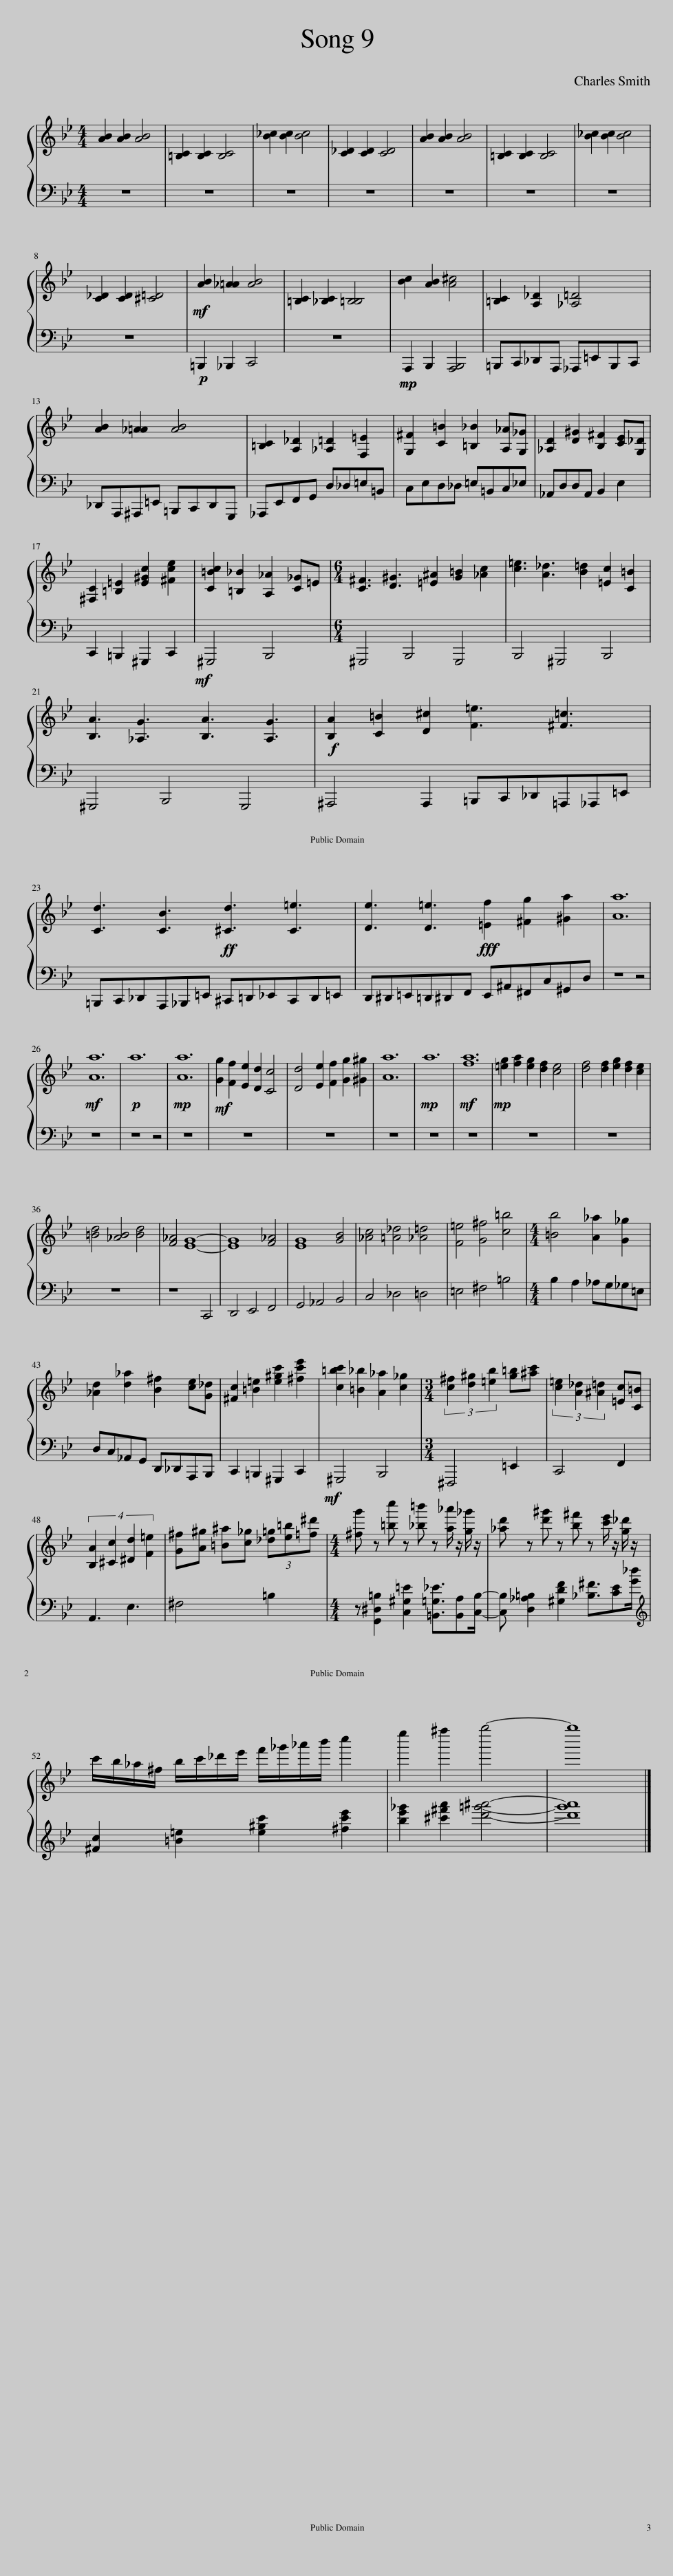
X:1
%%score { 1 | 2 }
L:1/8
M:4/4
I:linebreak $
K:Bb
V:1 treble
V:2 bass
V:1
 [AB]2 [AB]2 [AB]4 | [=B,C]2 [B,C]2 [B,C]4 | [B_c]2 [Bc]2 [Bc]4 | [C_D]2 [CD]2 [CD]4 | [AB]2 [AB]2 [AB]4 | %5
 [=B,C]2 [B,C]2 [B,C]4 | [B_c]2 [Bc]2 [Bc]4 |$ [C_D]2 [CD]2 [^C=D]4 |!mf! [AB]2 [_A=A]2 [AB]4 | [=B,C]2 [_B,C]2 [B,=B,]4 | %10
 [Bc]2 [AB]2 [A^c]4 | [=B,C]2 [A,_D]2 [_A,=D]4 |$ [AB]2 [_A=A]2 [AB]4 | [=B,C]2 [A,_D]2 [_A,=D]2 [F,=E]2 | [G,^F]2 [C=B]2 [=B,_B]2 [A,_A][G,_G] | %15
 [_A,D]2 [D^G]2 [B,^F]2 [CE][G,_D] |$ [^F,C]2 [=B,=E]2 [E^Gc]2 [^Fce]2 | [C=Bc]2 [=B,_B]2 [A,_A]2 [C_G]=E |[M:6/4] [C^F]3 [D^G]3 [=E^A]2 [G=B]2 [_Ac]2 | [c=e]3 [A_d]3 [B=d]2 [=Ec]2 [C=B]2 |$ %20
 [B,A]3 [_A,G]3 [B,A]3 [A,G]3 | [B,A]2 [C=B]2 [D^c]2 [F=e]3 [^F=c]3 |$ [Cd]3 [CB]3 [^Cd]3 [C=e]3 | [De]3 [D=e]3 [=Ef]2 [^Fg]2 [^Ga]2 | [Aa]12 |$ %25
!mf! [Aa]12 |!p! a12 |!mp! [Aa]12 | [Gg]2 [Ff]2 [Ee]2 [Dd]2 [Cc]4 | [Dd]4 [Ee]2 [Ff]2 [Gg]2 [^G^g]2 | %30
 [Aa]12 |!mp! a12 |!mf! [fa]12 |!mp! [=eg]2 [fa]2 [eg]2 [df]2 [ce]4 | [df]4 [df]2 [eg]2 [df]2 [ce]2 |$ %35
 [=Bd]4 [_AB]4 [Bd]4 | [F_A]4 [EG]8- | [EG]8 [F_A]4 | [EG]8 [GB]4 | [_Ac]4 [=A_d]4 [_A=d]4 | %40
 [F=e]4 [G^f]4 [c=b]4 |[M:4/4] [=Bb]4 [A_a]2 [G_g]2 |$ [_Ad]2 [d_a]2 [B^f]2 [ce][G_d] | [^Fc]2 [=B=e]2 [e^gc']2 [^fc'e']2 | [c=bc']2 [=B_b]2 [A_a]2 [c_g]2 | %45
[M:3/4] (3[c^f]2 [d^g]2 [=eb]2 [g=b][^ac'] | (3[c=e]2 [A_d]2 [^A=d]2 [=Ec][C=B] |$ (4:3:4[B,A]2 [^Cc]2 [^Dd]2 [F=e]2 | [G^f][A^g] [=B^a][c_g] (3[_d=g][e=b][=f^d'] |[M:4/4] [^fg'] z [=bc''] z [_b=b'] z [a_a']/ z/ [g_g']/ z/ | %50
 [_ad'] z [d'^g'] z [b^f'] z [c'e']/ z/ [g_d']/ z/ |$ c'/b/_a/^f/ b/c'/_d'/e'/ f'/_g'/_a'/b'/ c''2 | e''2 ^f''2 g''4- | g''8 |] %54
V:2
 z8 | z8 | z8 | z8 | z8 | %5
 z8 | z8 |$ z8 |!p! =B,,,2 _B,,,2 C,,4 | z8 | %10
!mp! A,,,2 B,,,2 [A,,,B,,,]4 | =B,,,C,,_D,,A,,, _A,,,=E,,B,,,C,, |$ _D,,A,,,^A,,,=E,, =B,,,C,,D,,G,,, | _A,,,E,,F,,G,, D,_D,=E,=B,, | C,E,D,_D, =E,=B,,C,_E, | %15
 _A,,D,D,A,, B,,2 E,2 |$ C,,2 =B,,,2 ^G,,,2 C,,2 |!mf! ^G,,,4 B,,,4 |[M:6/4] ^G,,,4 B,,,4 G,,,4 | B,,,4 ^G,,,4 B,,,4 |$ %20
 ^G,,,4 B,,,4 G,,,4 |!f! ^A,,,4 A,,,2 =B,,,C,,_D,,=A,,,_A,,,=E,, |$ =B,,,C,,_D,,A,,,_B,,,=E,,!ff! ^C,,=D,,_E,,C,,D,,=E,, | D,,^D,,=E,,=D,,^D,,F,,!fff! E,,^A,,^F,,C,^G,,D, | z8 z4 |$ %25
 z12 | z8 z4 | z12 |!mf! z12 | z12 | %30
 z12 | z12 | z12 | z12 | z12 |$ %35
 z12 | z8 C,,4 | D,,4 E,,4 F,,4 | G,,4 _A,,4 B,,4 | C,4 _D,4 =D,4 | %40
 =E,4 ^F,4 =B,4 |[M:4/4] B,2 A,2 _A,G,_G,=E, |$ D,C,_A,,G,, D,,_D,,A,,,B,,, | C,,2 =B,,,2 ^G,,,2 C,,2 |!mf! ^G,,,4 B,,,4 | %45
[M:3/4] ^F,,,4 =E,,2 | C,,4 F,,2 |$ A,,3 E,3 | ^F,4 =B,2 |[M:4/4] z [G,,^D,=B,]2 [C,^G,=E]2 [=B,,=G,_E]3/2[B,,A,][C,B,]/- | %50
 [C,B,] [D,_A,=B,]2 [^G,DF]2 [_B,^F]3/2[CE][G_d]/ |$[K:treble] [^Fc]2 [=B=e]2 [e^gc']2 [^fc'e']2 | [be'_g']2 [^c'^f'a']2 [d'=g'^a']4- | [d'g'a']8 |] %54
